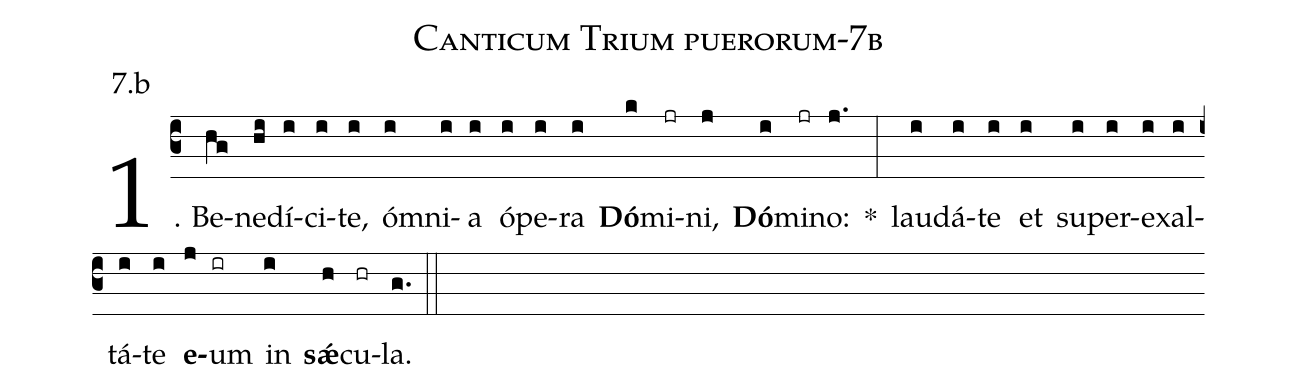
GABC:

name: Canticum Trium puerorum-7b;
annotation: 7.b;
%%
(c3)1. Be(hg)ne(hi)dí(i)ci(i)te,(i) óm(i)ni(i)a(i) ó(i)pe(i)ra(i) <b>Dó</b>(k)mi(jr)ni,(j) <b>Dó</b>(i)mi(jr)no:(j.) *(:) lau(i)dá(i)te(i) et(i) su(i)per(i)ex(i)al(i)tá(i)te(i) <b>e</b>(j)um(ir) in(i) <b>sǽ</b>(h)cu(hr)la.(g.) (::)
